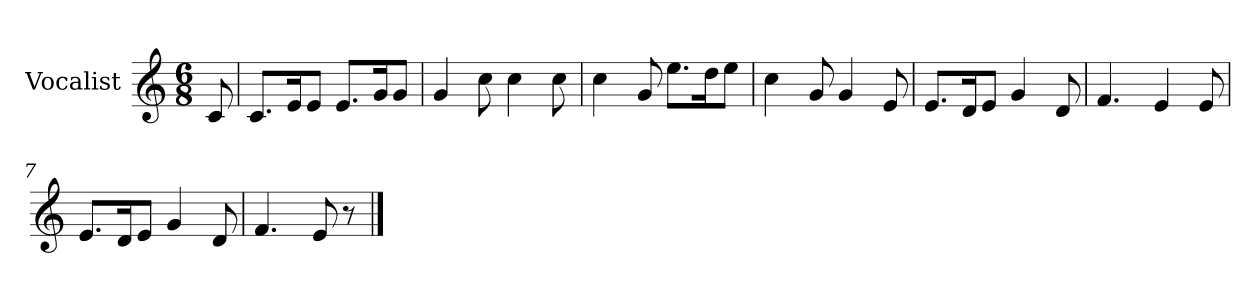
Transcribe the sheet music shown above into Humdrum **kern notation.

**kern
*part1
*staff1
*I"Vocalist
*k[]
*C:
*M6/8
=
8c
=1
8.cL
16eK
8eJ
8.eL
16gK
8gJ
=2
4g
8cc
4cc
8cc
=3
4cc
8g
8.eeL
16ddK
8eeJ
=4
4cc
8g
4g
8e
=5
8.eL
16dK
8eJ
4g
8d
=6
4.f
4e
8e
=7
8.eL
16dK
8eJ
4g
8d
=8
4.f
8e
8r
==
*-
